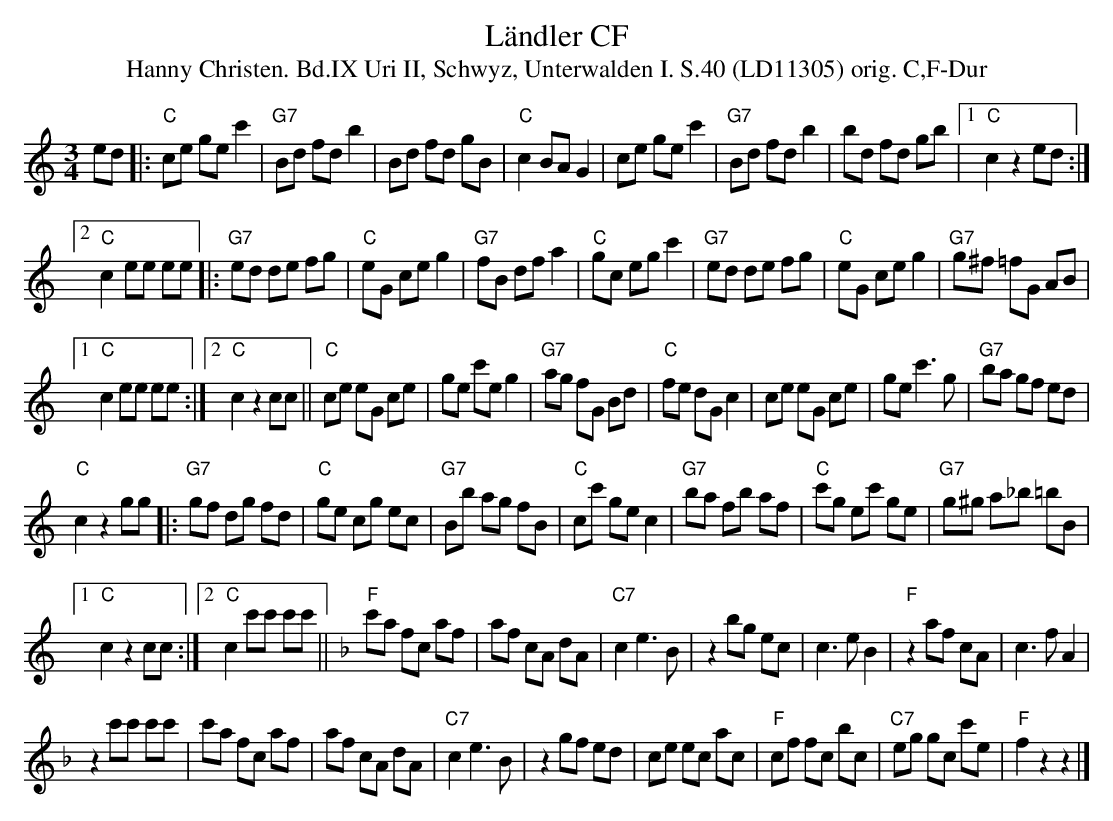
X:1
T: L\"andler CF
T:Hanny Christen. Bd.IX Uri II, Schwyz, Unterwalden I. S.40 (LD11305) orig. C,F-Dur
M:3/4
L:1/8
K:C %%MIDI gchordon
ed |: "C"ce ge c'2 | "G7"Bd fd b2 | Bd fd gB | "C"c2 BA G2 | ce ge c'2 | "G7"Bd fd b2 | bd fd gb |1 "C"c2z2 ed :|2
"C"c2 ee ee |: "G7"ed de fg | "C"eG ce g2 | "G7"fB df a2 | "C"gc eg c'2 | "G7"ed de fg | "C"eG ce g2 | "G7"g^f =fG AB |1
"C"c2 ee ee :|2 "C"c2 z2 cc || "C"ce eG ce | ge c'e g2 | "G7"ag fG Bd | "C"fe dG c2 | ce eG ce | ge c'3g | "G7"ba gf ed |
"C"c2z2 gg |: "G7"gf dg fd | "C"ge cg ec | "G7"Bb ag fB | "C"cc' ge c2 | "G7"ba fb af | "C"c'g ec' ge | "G7"g^g a_b =bB |1
"C"c2z2cc :|2 "C"c2 c'c' c'c' || [K:F] "F"c'a fc af | af cA dA | "C7"c2e3B | z2 bg ec | c3e B2 | "F"z2 af cA | c3f A2 |
z2 c'c' c'c' | c'a fc af | af cA dA | "C7"c2e3B | z2 gf ed | ce ec ac | "F"cf fc bc | "C7"eg gc c'e | "F"f2z2z2 |]
